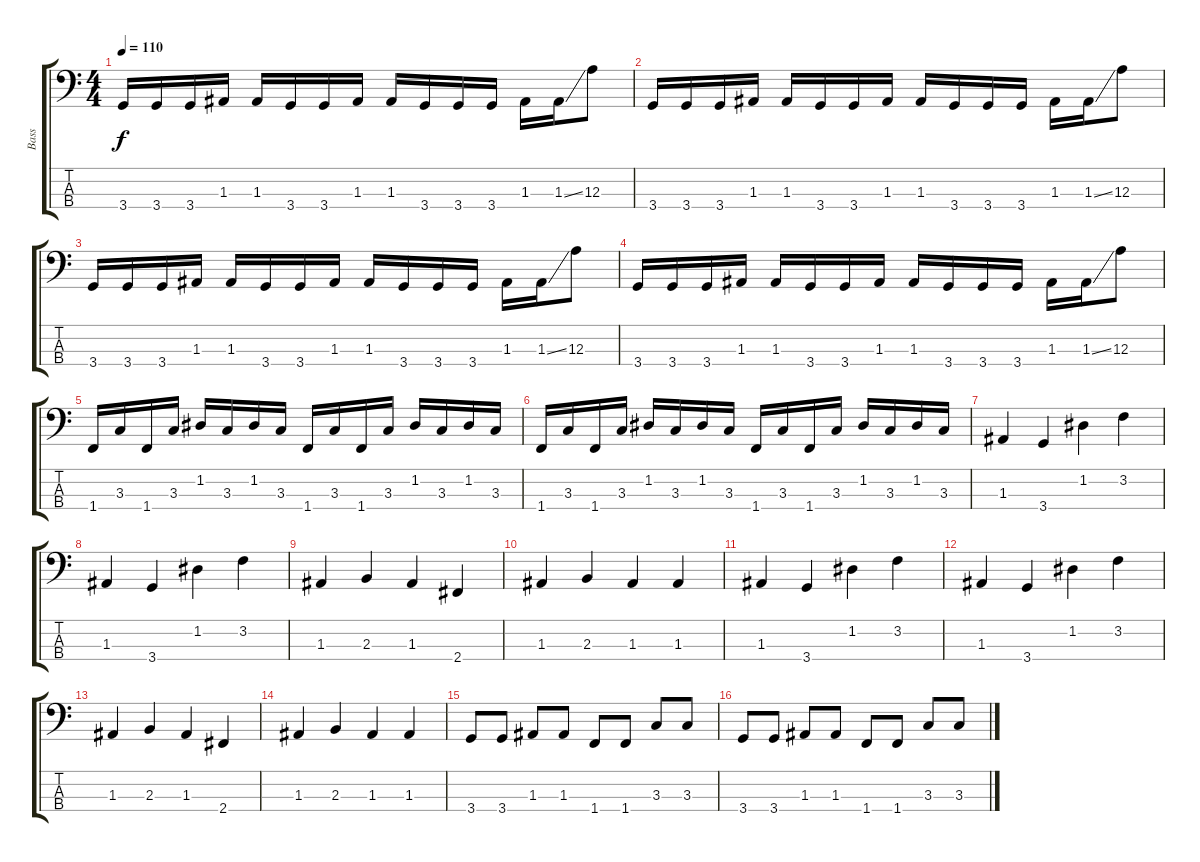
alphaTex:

\track ("Bass" "Bass") {instrument fretlessbass}
\staff {score tabs}
\tuning (G2 D2 A1 E1) {hide}
\ts (4 4)
\tempo 110
\clef f4
\ks c
3.4.16{dy f} 3.4.16 3.4.16 1.3.16 1.3.16 3.4.16 3.4.16 1.3.16 1.3.16 3.4.16 3.4.16 3.4.16 1.3.16 1.3{ss}.16 12.3.8 |
3.4.16 3.4.16 3.4.16 1.3.16 1.3.16 3.4.16 3.4.16 1.3.16 1.3.16 3.4.16 3.4.16 3.4.16 1.3.16 1.3{ss}.16 12.3.8 |
3.4.16 3.4.16 3.4.16 1.3.16 1.3.16 3.4.16 3.4.16 1.3.16 1.3.16 3.4.16 3.4.16 3.4.16 1.3.16 1.3{ss}.16 12.3.8 |
3.4.16 3.4.16 3.4.16 1.3.16 1.3.16 3.4.16 3.4.16 1.3.16 1.3.16 3.4.16 3.4.16 3.4.16 1.3.16 1.3{ss}.16 12.3.8 |
1.4.16 3.3.16 1.4.16 3.3.16 1.2.16 3.3.16 1.2.16 3.3.16 1.4.16 3.3.16 1.4.16 3.3.16 1.2.16 3.3.16 1.2.16 3.3.16 |
1.4.16 3.3.16 1.4.16 3.3.16 1.2.16 3.3.16 1.2.16 3.3.16 1.4.16 3.3.16 1.4.16 3.3.16 1.2.16 3.3.16 1.2.16 3.3.16 |
1.3.4 3.4.4 1.2.4 3.2.4 |
1.3.4 3.4.4 1.2.4 3.2.4 |
1.3.4 2.3.4 1.3.4 2.4.4 |
1.3.4 2.3.4 1.3.4 1.3.4 |
1.3.4 3.4.4 1.2.4 3.2.4 |
1.3.4 3.4.4 1.2.4 3.2.4 |
1.3.4 2.3.4 1.3.4 2.4.4 |
1.3.4 2.3.4 1.3.4 1.3.4 |
3.4.8 3.4.8 1.3.8 1.3.8 1.4.8 1.4.8 3.3.8 3.3.8 |
3.4.8 3.4.8 1.3.8 1.3.8 1.4.8 1.4.8 3.3.8 3.3.8
